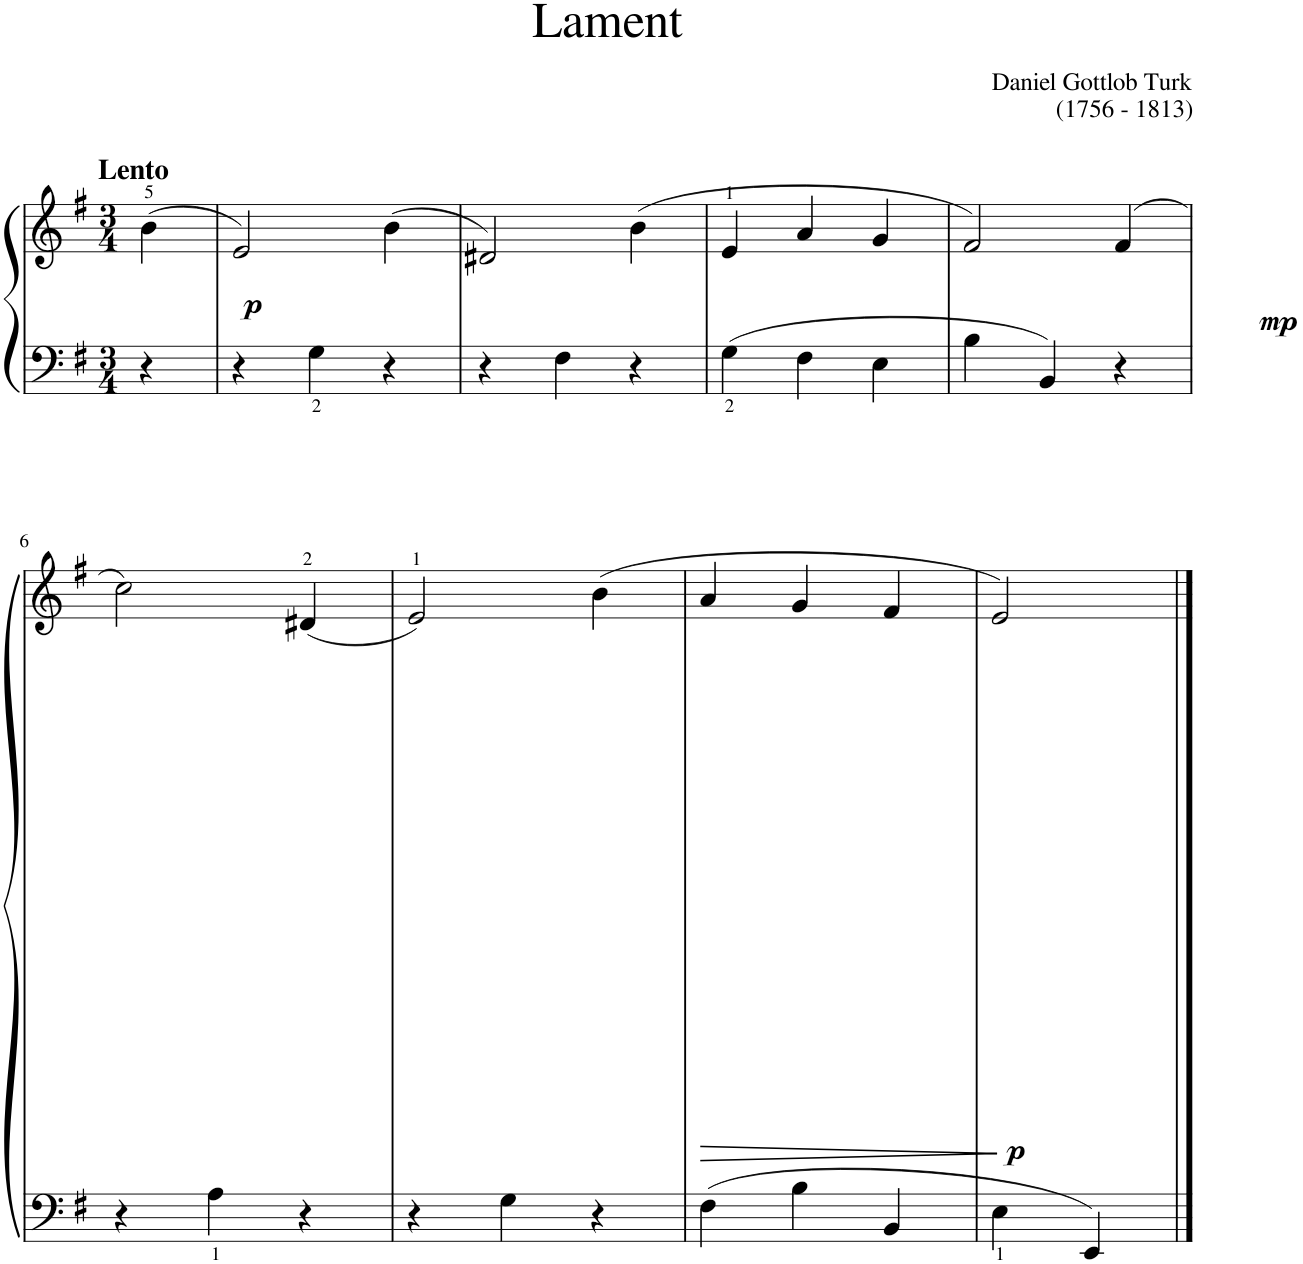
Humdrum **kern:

**kern	**kern	**dynam
*part1	*part1	*part1
*staff2	*staff1	*staff1/2
*I"Piano	*	*
*I'Pno	*	*
*clefF4	*clefG2	*
*k[f#]	*k[f#]	*
*M3/4	*M3/4	*
=1	=1	=1
!	!LO:TX:a:B:t=Lento	!
!	!	!LO:DY:b
4r	(4b\	p
=2	=2	=2
4r	2e/)	.
4G\	.	.
4r	(4b\	.
=3	=3	=3
4r	2d#X/)	.
4F#\	.	.
4r	(4b\	.
=4	=4	=4
4G\	4e/	.
4F#\	4a/	.
4E\	4g/	.
=5	=5	=5
4B\	2f#/)	.
4BB/	.	.
!	!	!LO:DY:b
4r	(4f#/	mp
!!LO:LB:g=z
=6	=6	=6
4r	2cc\)	.
4A\	.	.
4r	(4d#X/	.
=7	=7	=7
4r	2e/)	.
4G\	.	.
4r	(4b\	.
=8	=8	=8
!	!	!LO:HP:b
4F#\	4a/	>
4B\	4g/	.
4BB/	4f#/	.
.	.	]
=9	=9	=9
!	!	!LO:DY:b
4E\	2e/)	p
4EE/	.	.
==	==	==
*-	*-	*-
